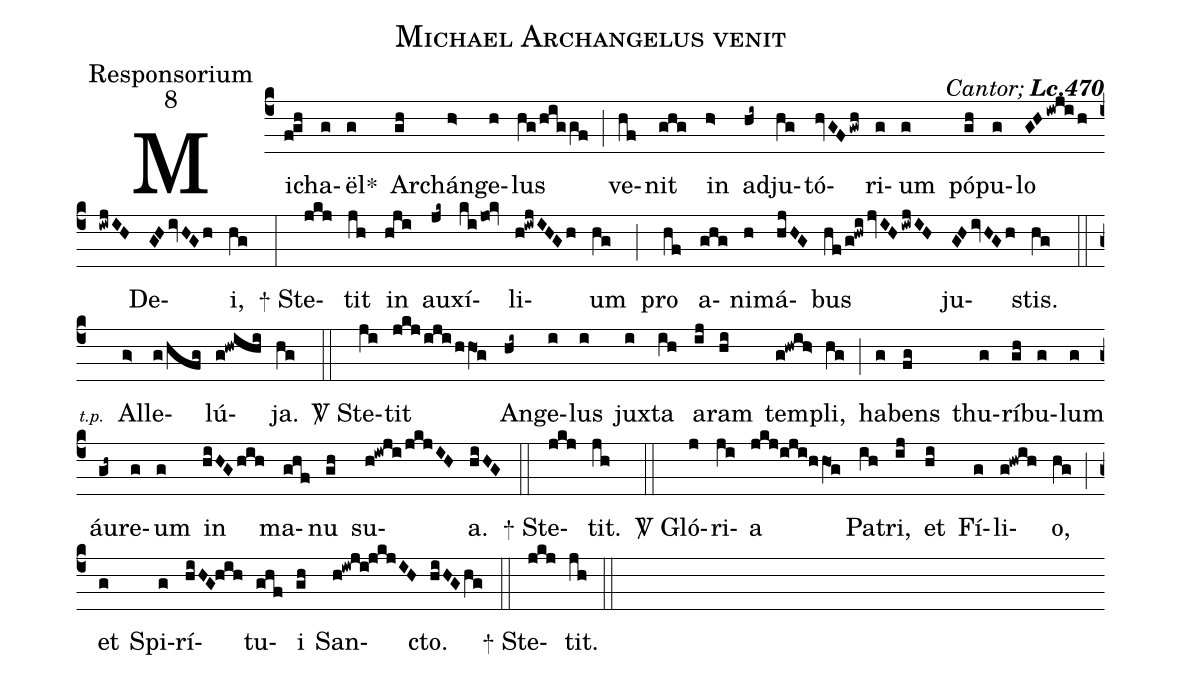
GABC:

name:Michael Archangelus venit;
office-part:Responsorium;
mode:8;
commentary:{\itshape\mdseries Cantor;\/} {\bfseries Lc.470};
%%
(c4) Mi(fgh)cha(g)ël<sp>*</sp>(g) Arch(gh)án(h>)ge(h)lus(hg/higgf) (;)
ve(hf)nit(ghg) in(h>) ad(hi~)ju(hg)tó(hvGFgwh)ri(g)um(g) pó(gh)pu(g)lo(GHiwjihiwjIH) De(GHivHGh)i,(hg) (:)
<sp>+</sp> Ste(jkj)tit(jh) in(hji) au(jk~)xí(ki/jo0!kv)li(h!iwjIHGh)um(hg) (;)
pro(hf) a(ghg)ni(h)má(hjHG)bus(hf/g!hwijvIHiwjIH) ju(GHivHGh)stis.(hg) (::)
<v>{\scriptsize\itshape t.p.\ }</v> Al(g>)le(g/hfg)lú(g!hwihi)ja.(hg) (::)
<sp>V/</sp> Ste(ji)tit(jkj/iji/hhO1g) An(hi~)ge(i)lus(i) ju(i)xta(ih) a(ij)ram(hi) tem(g!hwih>)pli,(hg) (;)
ha(g)bens(fg) thu(g)rí(gh)bu(g)lum(g) áu(gh~)re(g)um(g) in(hiHGhih) ma(ghf)nu(gh) su(h!iwji/jkjIH)a.(hiHG) (::)
<sp>+</sp> Ste(jkj)tit.(jh) (::)
 <sp>V/</sp> Gló(j)ri(ji)a(jkj/0iji/0hhO1g) Pa(ih)tri,(ij) et(hi) Fí(g)li(g@hwih)o,(hg) (;)
et(g) Spi(g)rí(hiHG@hih)tu(ghf)i(gh) San(h@iwji@jkjIH)cto.(hiHG/hg) (::)
<sp>+</sp> Ste(jkj)tit.(jh) (::)
